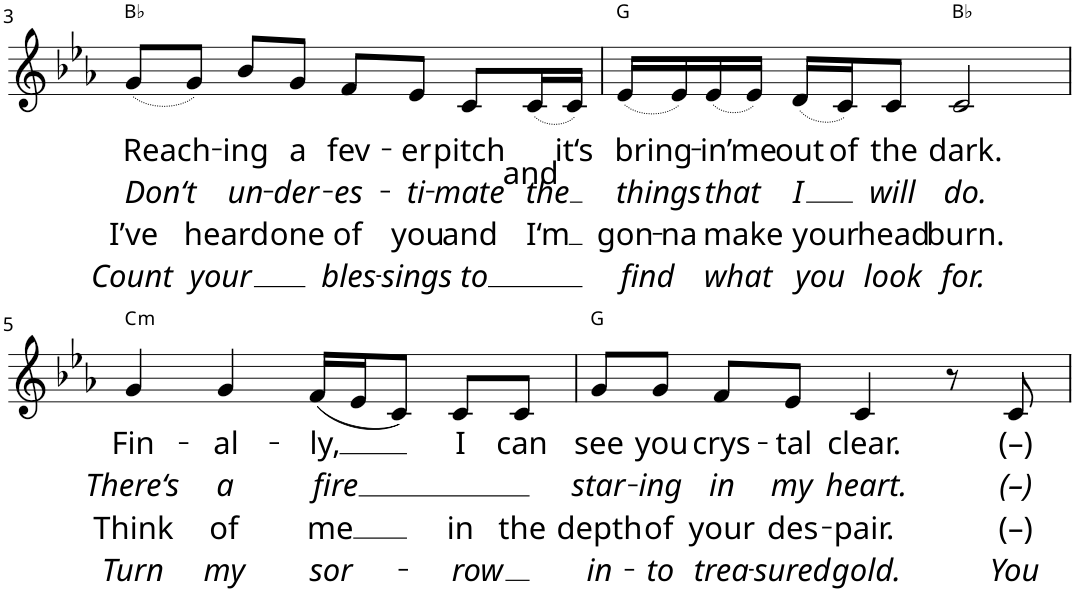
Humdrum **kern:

**kern	**text	**text	**text	**text	**harte
*part1	*part1	*part1	*part1	*part1	*part1
*staff1	*staff1	*staff1	*staff1	*staff1	*
*I"Piano	*	*	*	*	*
*I'Pno	*	*	*	*	*
!!LO:PB:g=z
*clefG2	*	*	*	*	*
*k[b-e-a-]	*	*	*	*	*
*E-:	*	*	*	*	*
*M4/4	*	*	*	*	*
*met(c)	*	*	*	*	*
=3	=3	=3	=3	=3	=3
!	!LO:LY:b	!LO:LY:b	!LO:LY:b	!LO:LY:b	!
(8g/L	Reach-	Don‘t	I’ve	Count	Bb:maj
!	!	!	!LO:LY:b	!LO:LY:b	!
8g/J)	.	.	heard	your	.
!	!LO:LY:b	!LO:LY:b	!	!	!
8b-/L	-ing	un-	.	.	.
!	!LO:LY:b	!LO:LY:b	!LO:LY:b	!	!
8g/J	a	-der-	one	.	.
!	!LO:LY:b	!LO:LY:b	!LO:LY:b	!LO:LY:b	!
8f/L	fev-	-es-	of	bles-	.
!	!LO:LY:b	!LO:LY:b	!LO:LY:b	!LO:LY:b	!
8e-/J	-er	-ti-	you	-sings	.
!	!LO:LY:b	!LO:LY:b	!LO:LY:b	!LO:LY:b	!
8c/L	pitch	-mate	and	to	.
!	!LO:LY:b	!LO:LY:b	!LO:LY:b	!	!
(16c/L	and	the	I‘m	.	.
!	!LO:LY:b	!	!	!	!
16c/JJ)	it‘s	.	.	.	.
=4	=4	=4	=4	=4	=4
!	!LO:LY:b	!LO:LY:b	!LO:LY:b	!LO:LY:b	!
(16e-/LL	bring-	things	gon-	find	G:maj
!	!	!	!LO:LY:b	!	!
16e-/)	.	.	-na	.	.
!	!LO:LY:b	!LO:LY:b	!LO:LY:b	!LO:LY:b	!
(16e-/	-in’	that	make	what	.
!	!LO:LY:b	!	!	!	!
16e-/JJ)	me	.	.	.	.
!	!LO:LY:b	!LO:LY:b	!LO:LY:b	!LO:LY:b	!
(16d/LL	out	I	your	you	.
!	!LO:LY:b	!	!	!	!
16c/J)	of	.	.	.	.
!	!LO:LY:b	!LO:LY:b	!LO:LY:b	!LO:LY:b	!
8c/J	the	will	head	look	.
!	!LO:LY:b	!LO:LY:b	!LO:LY:b	!LO:LY:b	!
2c/	dark.	do.	burn.	for.	Bb:maj
!!LO:LB:g=z
=5	=5	=5	=5	=5	=5
!	!LO:LY:b	!LO:LY:b	!LO:LY:b	!LO:LY:b	!LO:H:kt=m
4g/	Fin-	There‘s	Think	Turn	C:min
!	!LO:LY:b	!LO:LY:b	!LO:LY:b	!LO:LY:b	!
4g/	-al-	a	of	my	.
!	!LO:LY:b	!LO:LY:b	!LO:LY:b	!LO:LY:b	!
(16f/LL	-ly,	fire	me	sor-	.
16e-/J	.	.	.	.	.
8c/J)	.	.	.	.	.
!	!LO:LY:b	!	!LO:LY:b	!LO:LY:b	!
8c/L	I	.	in	-row	.
!	!LO:LY:b	!	!LO:LY:b	!	!
8c/J	can	.	the	.	.
=6	=6	=6	=6	=6	=6
!	!LO:LY:b	!LO:LY:b	!LO:LY:b	!LO:LY:b	!
8g/L	see	star-	depth	in-	G:maj
!	!LO:LY:b	!LO:LY:b	!LO:LY:b	!LO:LY:b	!
8g/J	you	-ing	of	-to	.
!	!LO:LY:b	!LO:LY:b	!LO:LY:b	!LO:LY:b	!
8f/L	crys-	in	your	trea-	.
!	!LO:LY:b	!LO:LY:b	!LO:LY:b	!LO:LY:b	!
8e-/J	-tal	my	des-	-sured	.
!	!LO:LY:b	!LO:LY:b	!LO:LY:b	!LO:LY:b	!
4c/	clear.	heart.	-pair.	gold.	.
8r	.	.	.	.	.
!	!LO:LY:b	!LO:LY:b	!LO:LY:b	!LO:LY:b	!
8c/	(–)	(–)	(–)	You	.
=	=	=	=	=	=
*-	*-	*-	*-	*-	*-
